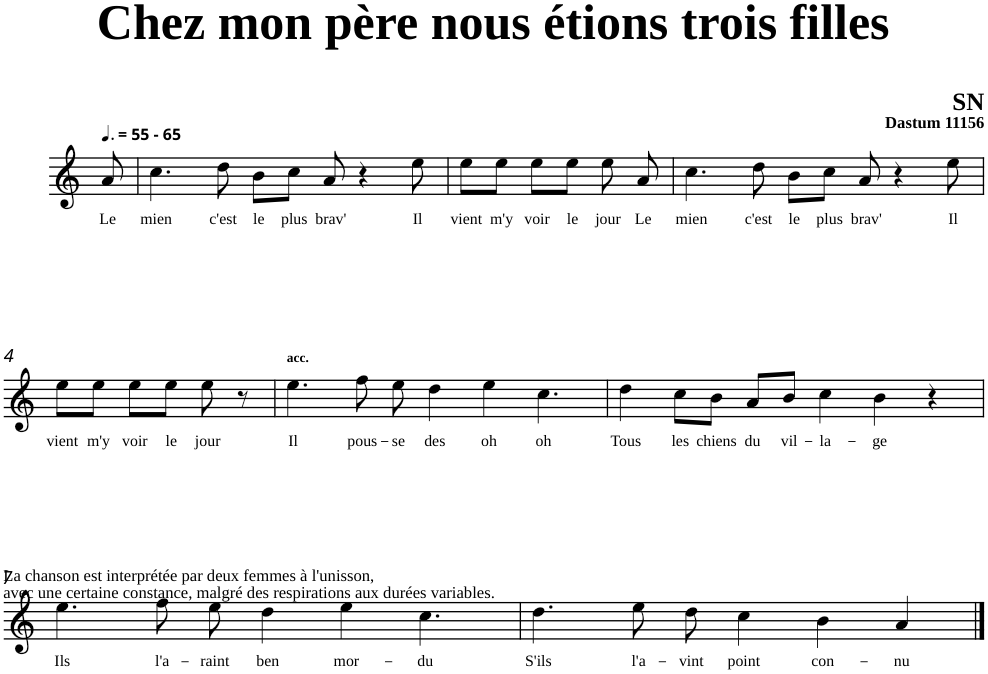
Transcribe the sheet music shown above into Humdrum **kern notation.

**kern	**text
*part1	*part1
*staff1	*staff1
*clefG2	*
*k[]	*
=	=
!LO:TX:a:B:t=- 65	!
!	!LO:LY:b
8a/	Le
=1	=1
!	!LO:LY:b
4.cc\	mien
!	!LO:LY:b
8dd\	c'est
!	!LO:LY:b
8b\L	le
!	!LO:LY:b
8cc\J	plus
!	!LO:LY:b
8a/	brav'
8r	.
8ryy	.
!	!LO:LY:b
8ee\	Il
=2	=2
!	!LO:LY:b
8ee\L	vient
8r	.
!	!LO:LY:b
8ee\J	m'y
!	!LO:LY:b
8ee\L	voir
!	!LO:LY:b
8ee\J	le
!	!LO:LY:b
8ee\	jour
!	!LO:LY:b
8a/	Le
=3	=3
!	!LO:LY:b
4.cc\	mien
!	!LO:LY:b
8dd\	c'est
!	!LO:LY:b
8b\L	le
!	!LO:LY:b
8cc\J	plus
!	!LO:LY:b
8a/	brav'
8r	.
8ryy	.
!	!LO:LY:b
8ee\	Il
!!LO:LB:g=z
=4	=4
!	!LO:LY:b
8ee\L	vient
8r	.
!	!LO:LY:b
8ee\J	m'y
!	!LO:LY:b
8ee\L	voir
!	!LO:LY:b
8ee\J	le
!	!LO:LY:b
8ee\	jour
8r	.
=5	=5
!LO:TX:a:B:t=acc.	!
!	!LO:LY:b
4.ee\	Il
!	!LO:LY:b
8ff\	pous-
!	!LO:LY:b
8ee\	-se
!	!LO:LY:b
4dd\	des
!	!LO:LY:b
[8ee\	oh
8ryy	.
!	!LO:LY:b
4.cc\	oh
=6	=6
!	!LO:LY:b
4dd\	Tous
8ee\]	.
!	!LO:LY:b
8cc\L	les
!	!LO:LY:b
8b\J	chiens
!	!LO:LY:b
8a/L	du
!	!LO:LY:b
8b/J	vil-
!	!LO:LY:b
4cc\	-la-
!	!LO:LY:b
4b\	-ge
4r	.
!!LO:LB:g=z
=7	=7
!	!LO:LY:b
4.ee\	Ils
!	!LO:LY:b
8ff\	l'a-
!	!LO:LY:b
8ee\	-raint
!	!LO:LY:b
4dd\	ben
!	!LO:LY:b
[8ee\	mor-
8ryy	.
!	!LO:LY:b
4.cc\	-du
=8	=8
!	!LO:LY:b
4.dd\	S'ils
8ee\]	.
!	!LO:LY:b
8ee\	l'a-
!	!LO:LY:b
8dd\	-vint
!	!LO:LY:b
4cc\	point
!	!LO:LY:b
[8b\	con-
!	!LO:LY:b
4a/	-nu
==9	==9
8b\]	.
=	=
*-	*-
